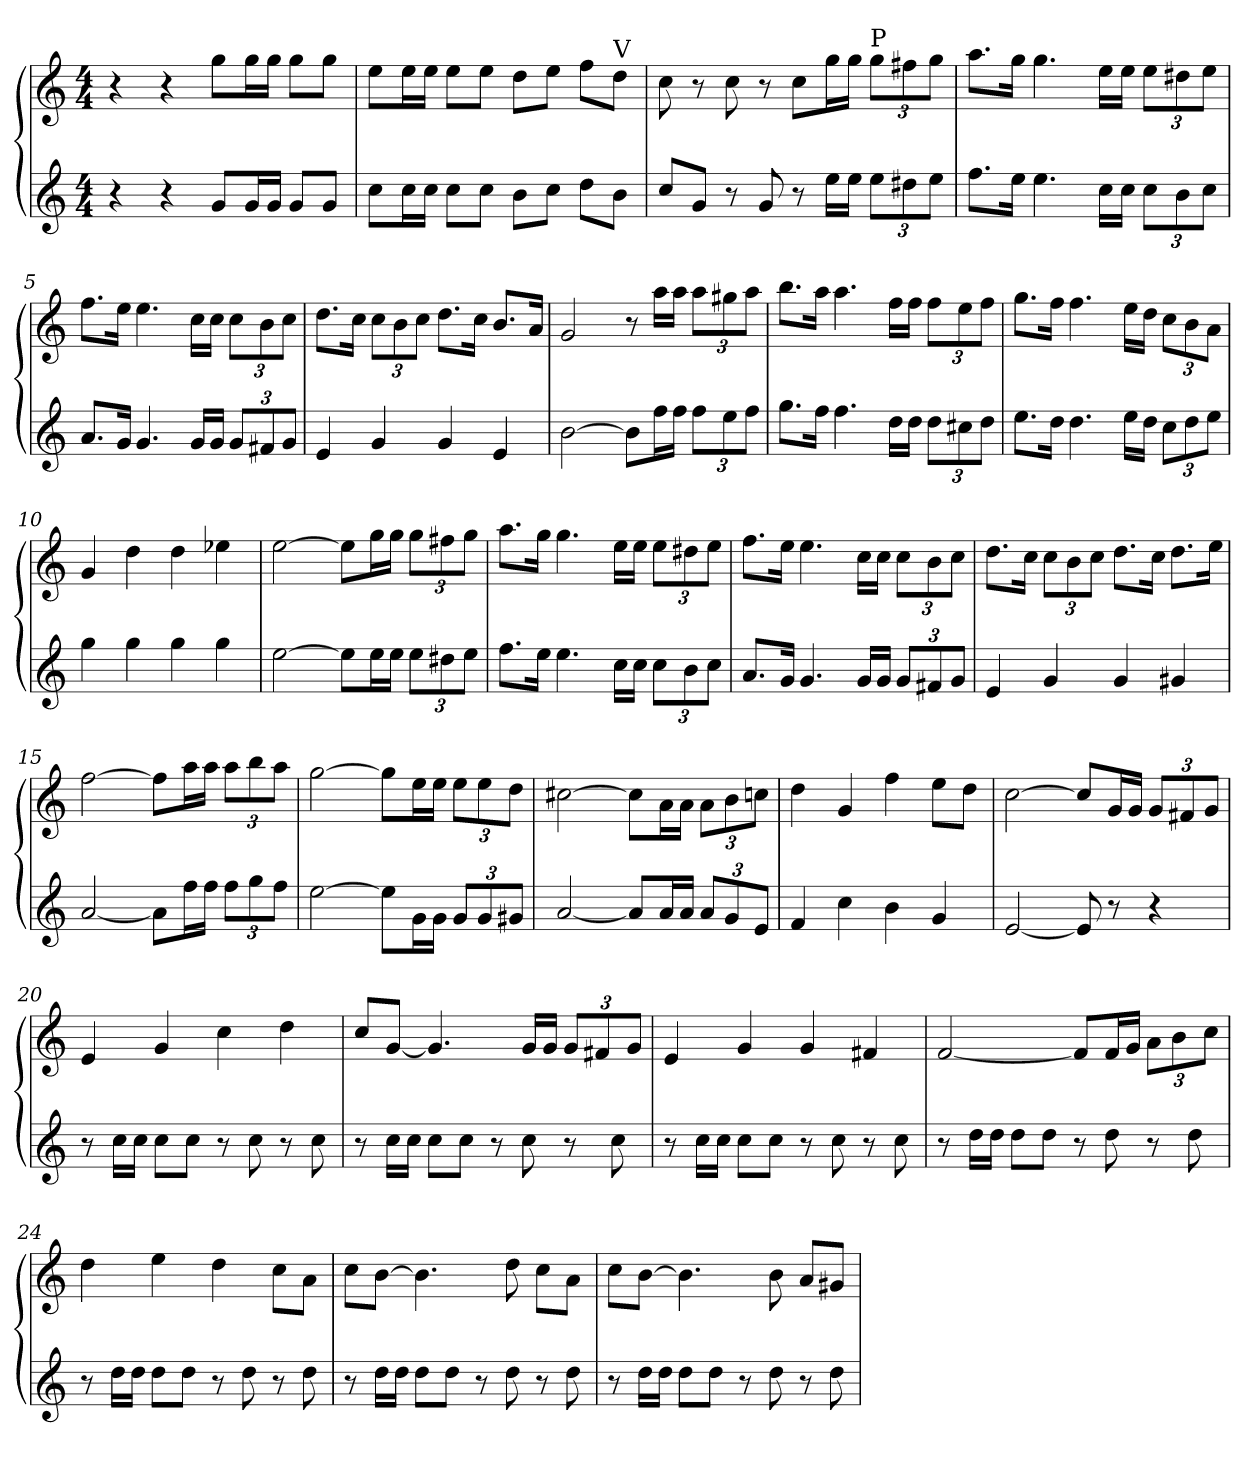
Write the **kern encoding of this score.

**kern	**kern
*part2	*part1
*staff2	*staff1
*clefG2	*clefG2
*k[]	*k[]
*M4/4	*M4/4
=1	=1
4r	4r
4r	4r
8g/L	8gg\L
16g/L	16gg\L
16g/JJ	16gg\JJ
8g/L	8gg\L
8g/J	8gg\J
=2	=2
8cc\L	8ee\L
16cc\L	16ee\L
16cc\JJ	16ee\JJ
8cc\L	8ee\L
8cc\J	8ee\J
8b\L	8dd\L
8cc\J	8ee\J
8dd\L	8ff\L
!	!LO:TX:t=V
8b\J	8dd\J
=3	=3
8cc/L	8cc
8g/J	8r
8r	8cc
8g	8r
8r	8cc\L
16ee\LL	16gg\L
16ee\JJ	16gg\JJ
!	!LO:TX:t=P
12ee\L	12gg\L
12dd#\	12ff#\
12ee\J	12gg\J
=4	=4
8.ff\L	8.aa\L
16ee\Jk	16gg\Jk
4.ee	4.gg
16cc\LL	16ee\LL
16cc\JJ	16ee\JJ
12cc\L	12ee\L
12b\	12dd#\
12cc\J	12ee\J
=5	=5
8.a/L	8.ff\L
16g/Jk	16ee\Jk
4.g	4.ee
16g/LL	16cc\LL
16g/JJ	16cc\JJ
12g/L	12cc\L
12f#/	12b\
12g/J	12cc\J
=6	=6
4e	8.dd\L
.	16cc\Jk
4g	12cc\L
.	12b\
.	12cc\J
4g	8.dd\L
.	16cc\Jk
4e	8.b/L
.	16a/Jk
=7	=7
[2b	2g
8b\L]	8r
16ff\L	16aa\LL
16ff\JJ	16aa\JJ
12ff\L	12aa\L
12ee\	12gg#\
12ff\J	12aa\J
=8	=8
8.gg\L	8.bb\L
16ff\Jk	16aa\Jk
4.ff	4.aa
16dd\LL	16ff\LL
16dd\JJ	16ff\JJ
12dd\L	12ff\L
12cc#\	12ee\
12dd\J	12ff\J
=9	=9
8.ee\L	8.gg\L
16dd\Jk	16ff\Jk
4.dd	4.ff
16ee\LL	16ee\LL
16dd\JJ	16dd\JJ
12cc\L	12cc\L
12dd\	12b\
12ee\J	12a\J
=10	=10
4gg	4g
4gg	4dd
4gg	4dd
4gg	4ee-
=11	=11
[2ee	[2ee
8ee\L]	8ee\L]
16ee\L	16gg\L
16ee\JJ	16gg\JJ
12ee\L	12gg\L
12dd#\	12ff#\
12ee\J	12gg\J
=12	=12
8.ff\L	8.aa\L
16ee\Jk	16gg\Jk
4.ee	4.gg
16cc\LL	16ee\LL
16cc\JJ	16ee\JJ
12cc\L	12ee\L
12b\	12dd#\
12cc\J	12ee\J
=13	=13
8.a/L	8.ff\L
16g/Jk	16ee\Jk
4.g	4.ee
16g/LL	16cc\LL
16g/JJ	16cc\JJ
12g/L	12cc\L
12f#/	12b\
12g/J	12cc\J
=14	=14
4e	8.dd\L
.	16cc\Jk
4g	12cc\L
.	12b\
.	12cc\J
4g	8.dd\L
.	16cc\Jk
4g#	8.dd\L
.	16ee\Jk
=15	=15
[2a	[2ff
8a\L]	8ff\L]
16ff\L	16aa\L
16ff\JJ	16aa\JJ
12ff\L	12aa\L
12gg\	12bb\
12ff\J	12aa\J
=16	=16
[2ee	[2gg
8ee\L]	8gg\L]
16g\L	16ee\L
16g\JJ	16ee\JJ
12g/L	12ee\L
12g/	12ee\
12g#/J	12dd\J
=17	=17
[2a	[2cc#
8a/L]	8cc#\L]
16a/L	16a\L
16a/JJ	16a\JJ
12a/L	12a\L
12g/	12b\
12e/J	12cc\J
=18	=18
4f	4dd
4cc	4g
4b	4ff
4g	8ee\L
.	8dd\J
=19	=19
[2e	[2cc
8e]	8cc/L]
8r	16g/L
.	16g/JJ
4r	12g/L
.	12f#/
.	12g/J
=20	=20
8r	4e
16cc\LL	.
16cc\JJ	.
8cc\L	4g
8cc\J	.
8r	4cc
8cc	.
8r	4dd
8cc	.
=21	=21
8r	8cc/L
16cc\LL	[8g/J
16cc\JJ	.
8cc\L	4.g]
8cc\J	.
8r	.
8cc	16g/LL
.	16g/JJ
8r	12g/L
.	12f#/
8cc	.
.	12g/J
=22	=22
8r	4e
16cc\LL	.
16cc\JJ	.
8cc\L	4g
8cc\J	.
8r	4g
8cc	.
8r	4f#
8cc	.
=23	=23
8r	[2f
16dd\LL	.
16dd\JJ	.
8dd\L	.
8dd\J	.
8r	8f/L]
8dd	16f/L
.	16g/JJ
8r	12a\L
.	12b\
8dd	.
.	12cc\J
=24	=24
8r	4dd
16dd\LL	.
16dd\JJ	.
8dd\L	4ee
8dd\J	.
8r	4dd
8dd	.
8r	8cc\L
8dd	8a\J
=25	=25
8r	8cc\L
16dd\LL	[8b\J
16dd\JJ	.
8dd\L	4.b]
8dd\J	.
8r	.
8dd	8dd
8r	8cc\L
8dd	8a\J
=26	=26
8r	8cc\L
16dd\LL	[8b\J
16dd\JJ	.
8dd\L	4.b]
8dd\J	.
8r	.
8dd	8b
8r	8a/L
8dd	8g#/J
=	=
*-	*-
